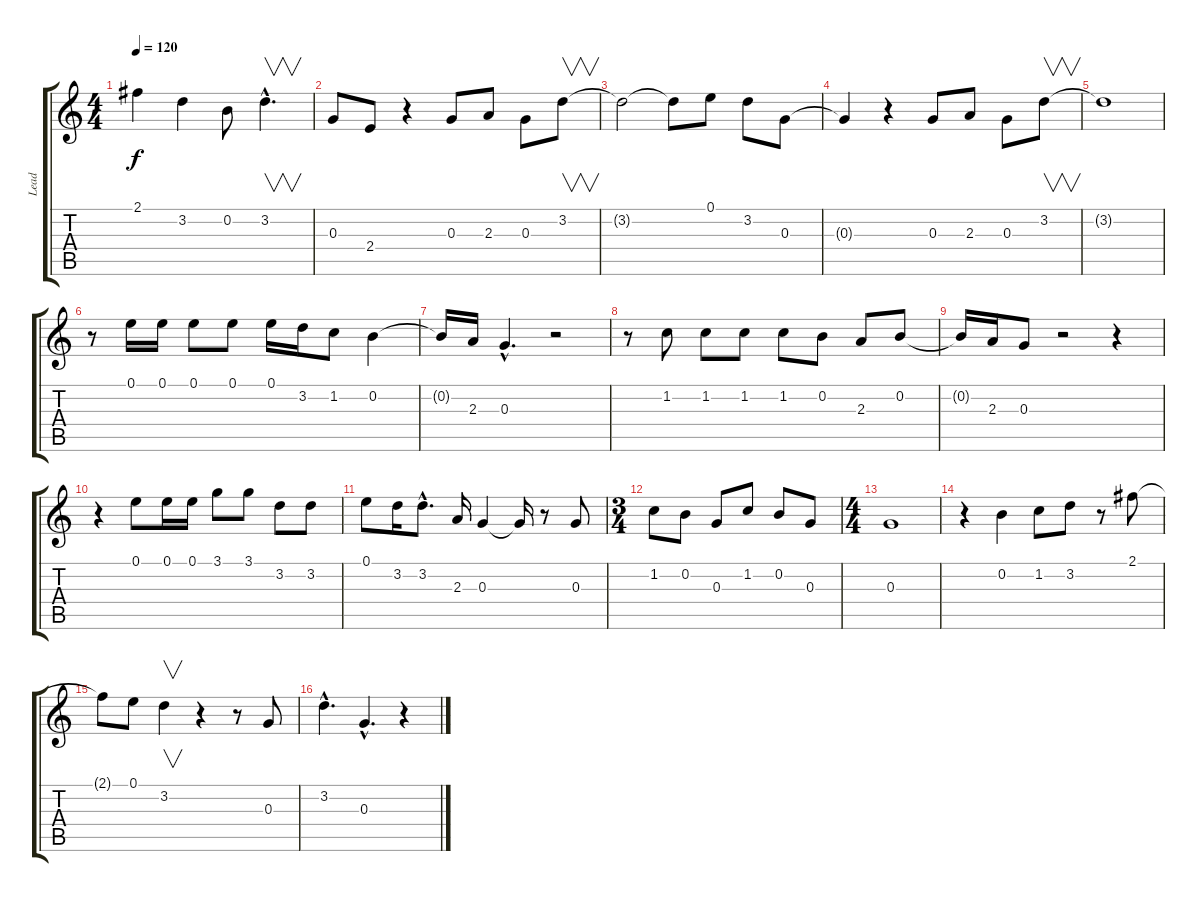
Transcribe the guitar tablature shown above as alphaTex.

\track ("Lead" "Lead") {instrument overdrivenguitar}
\staff {score tabs}
\tuning (E4 B3 G3 D3 A2 E2) {hide}
\ts (4 4)
\tempo 120
\clef g2
\ks c
2.1{t}.4{dy f} 3.2.4 0.2.8 3.2{hac}.4{v d} |
0.3.8 2.4.8 r.4 0.3.8 2.3.8 0.3.8 3.2.8{v} |
3.2{t}.2 3.2{t}.8 0.1.8 3.2.8 0.3.8 |
0.3{t}.4 r.4 0.3.8 2.3.8 0.3.8 3.2.8{v} |
3.2{t}.1 |
r.8 0.1.16 0.1.16 0.1.8 0.1.8 0.1.16 3.2.16 1.2.8 0.2.4 |
0.2{t}.16 2.3.16 0.3{hac}.4{d} r.2 |
r.8 1.2.8 1.2.8 1.2.8 1.2.8 0.2.8 2.3.8 0.2.8 |
0.2{t}.16 2.3.16 0.3.8 r.2 r.4 |
r.4 0.1.8 0.1.16 0.1.16 3.1.8 3.1.8 3.2.8 3.2.8 |
0.1.8 3.2.16 3.2{hac}.8{d} 2.3.16 0.3.4 0.3{t}.16 r.8 0.3.8 |
\ts (3 4)
1.2.8 0.2.8 0.3.8 1.2.8 0.2.8 0.3.8 |
\ts (4 4)
0.3.1 |
r.4 0.2.4 1.2.8 3.2.8 r.8 2.1.8 |
2.1{t}.8 0.1.8 3.2.4{v} r.4 r.8 0.3.8 |
3.2{hac}.4{d} 0.3{hac}.4{d} r.4
